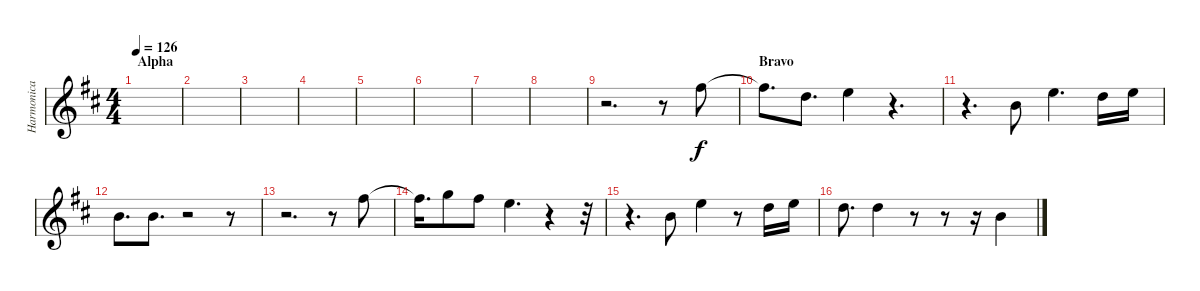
\track ("Harmonica" "Harmonica") {instrument harmonica}
\staff {score}
\tuning (E4 B3 G3 D3 A2 E2 B1) {hide}
\ts (4 4)
\section ("" "Alpha")
\tempo 126
\clef g2
\ks bminor
|
|
|
|
|
|
|
|
r.2{d} r.8 14.1.8 |
\section ("" "Bravo")
14.1{t}.8{d} 10.1.8{d} 12.1.4 r.4{d} |
r.4{d} 7.1.8 12.1.4{d} 10.1.16 12.1.16 |
7.1.8{d} 7.1.8{d} r.2 r.8 |
r.2{d} r.8 14.1.8 |
14.1{t}.16{d} 15.1.8 14.1.8 12.1.4{d} r.4 r.32 |
r.4{d} 7.1.8 12.1.4 r.8 10.1.16 12.1.16 |
10.1.8{d} 10.1.4 r.8 r.8 r.16 7.1.4
